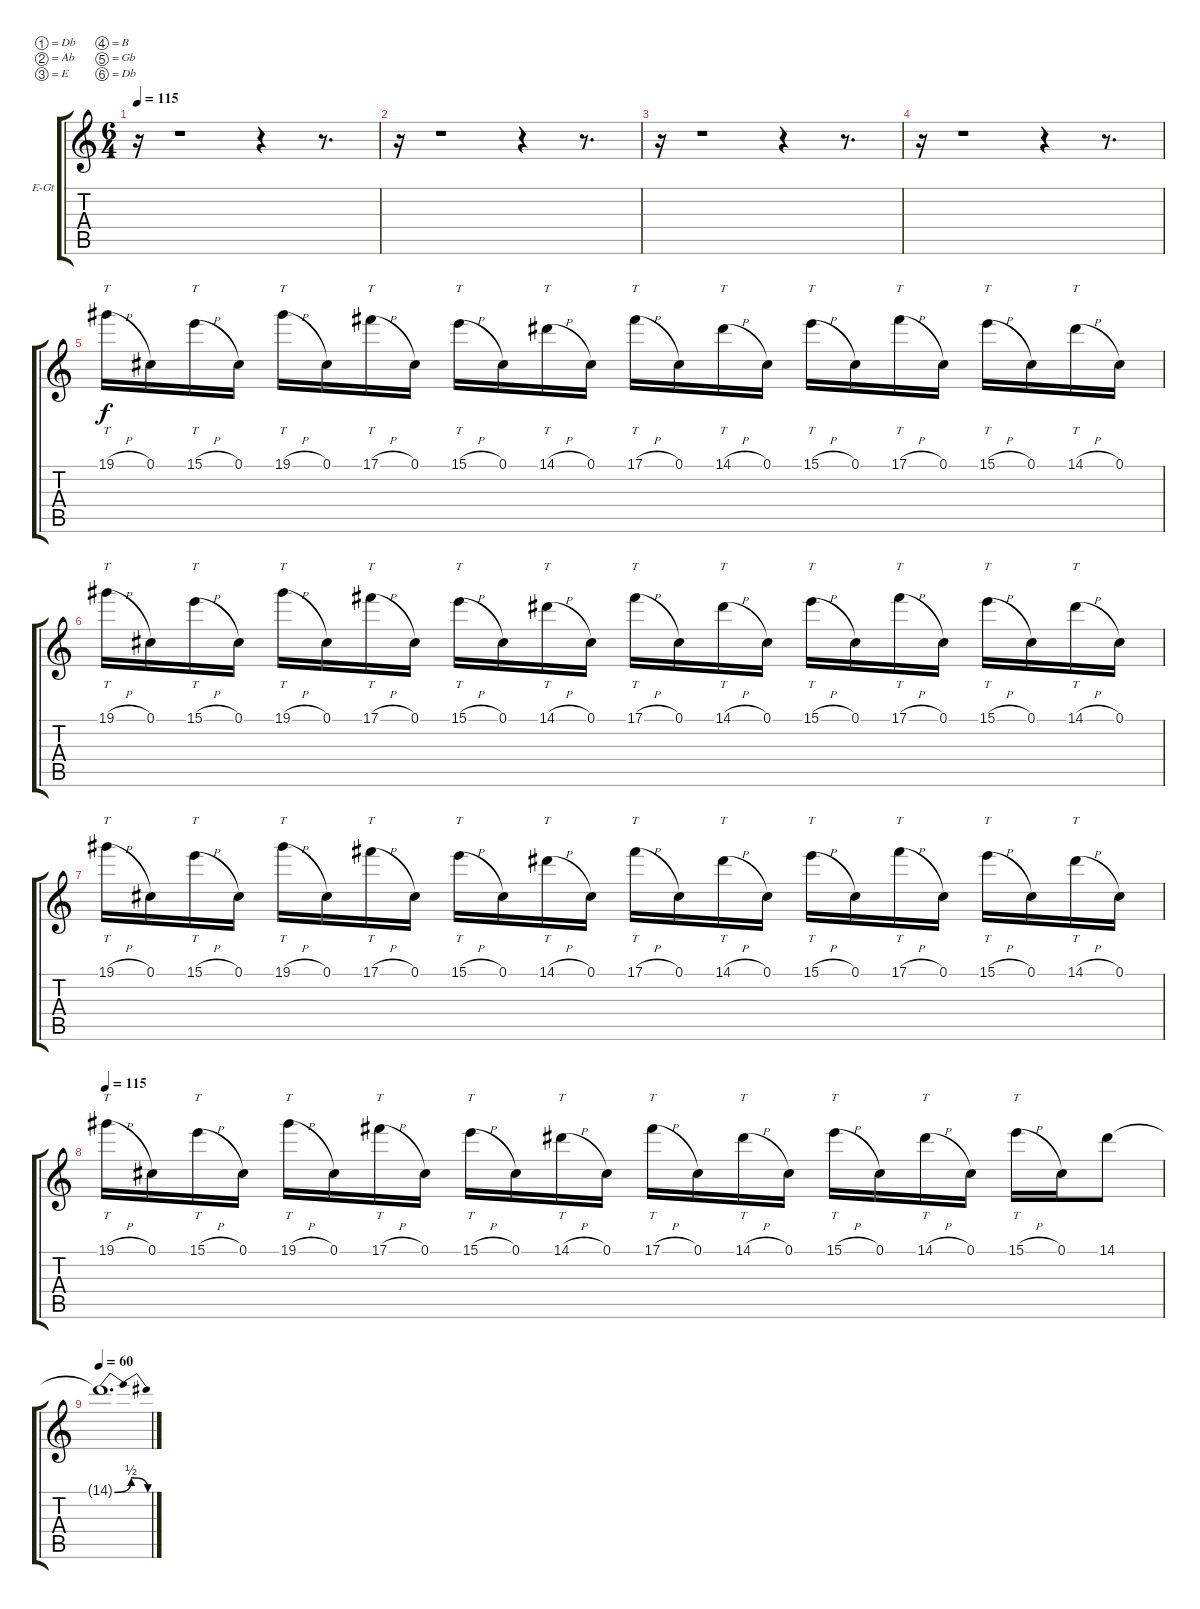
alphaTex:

\bracketExtendMode groupsimilarinstruments
\firstSystemTrackNameOrientation horizontal
\otherSystemsTrackNameOrientation horizontal
\track ("Robb Flynn (Lead)" "E-Gt") {instrument overdrivenguitar}
\staff {score tabs}
\tuning (Db4 Ab3 E3 B2 Gb2 Db2)
\ts (6 4)
\tempo 115
\clef g2
\ks c
r.16{dy f} r.1 r.4 r.8{d} |
r.16 r.1 r.4 r.8{d} |
r.16 r.1 r.4 r.8{d} |
r.16 r.1 r.4 r.8{d} |
19.1{h}.16{tt} 0.1.16 15.1{h}.16{tt} 0.1.16 19.1{h}.16{tt} 0.1.16 17.1{h}.16{tt} 0.1.16 15.1{h}.16{tt} 0.1.16 14.1{h}.16{tt} 0.1.16 17.1{h}.16{tt} 0.1.16 14.1{h}.16{tt} 0.1.16 15.1{h}.16{tt} 0.1.16 17.1{h}.16{tt} 0.1.16 15.1{h}.16{tt} 0.1.16 14.1{h}.16{tt} 0.1.16 |
19.1{h}.16{tt} 0.1.16 15.1{h}.16{tt} 0.1.16 19.1{h}.16{tt} 0.1.16 17.1{h}.16{tt} 0.1.16 15.1{h}.16{tt} 0.1.16 14.1{h}.16{tt} 0.1.16 17.1{h}.16{tt} 0.1.16 14.1{h}.16{tt} 0.1.16 15.1{h}.16{tt} 0.1.16 17.1{h}.16{tt} 0.1.16 15.1{h}.16{tt} 0.1.16 14.1{h}.16{tt} 0.1.16 |
19.1{h}.16{tt} 0.1.16 15.1{h}.16{tt} 0.1.16 19.1{h}.16{tt} 0.1.16 17.1{h}.16{tt} 0.1.16 15.1{h}.16{tt} 0.1.16 14.1{h}.16{tt} 0.1.16 17.1{h}.16{tt} 0.1.16 14.1{h}.16{tt} 0.1.16 15.1{h}.16{tt} 0.1.16 17.1{h}.16{tt} 0.1.16 15.1{h}.16{tt} 0.1.16 14.1{h}.16{tt} 0.1.16 |
\tempo 115
19.1{h}.16{tt} 0.1.16 15.1{h}.16{tt} 0.1.16 19.1{h}.16{tt} 0.1.16 17.1{h}.16{tt} 0.1.16 15.1{h}.16{tt} 0.1.16 14.1{h}.16{tt} 0.1.16 17.1{h}.16{tt} 0.1.16 14.1{h}.16{tt} 0.1.16 15.1{h}.16{tt} 0.1.16 14.1{h}.16{tt} 0.1.16 15.1{h}.16{tt} 0.1.16 14.1.8 |
\tempo 60
14.1{be (bendrelease 0 0 30 2 30 2 60 0) t}.1{d}
